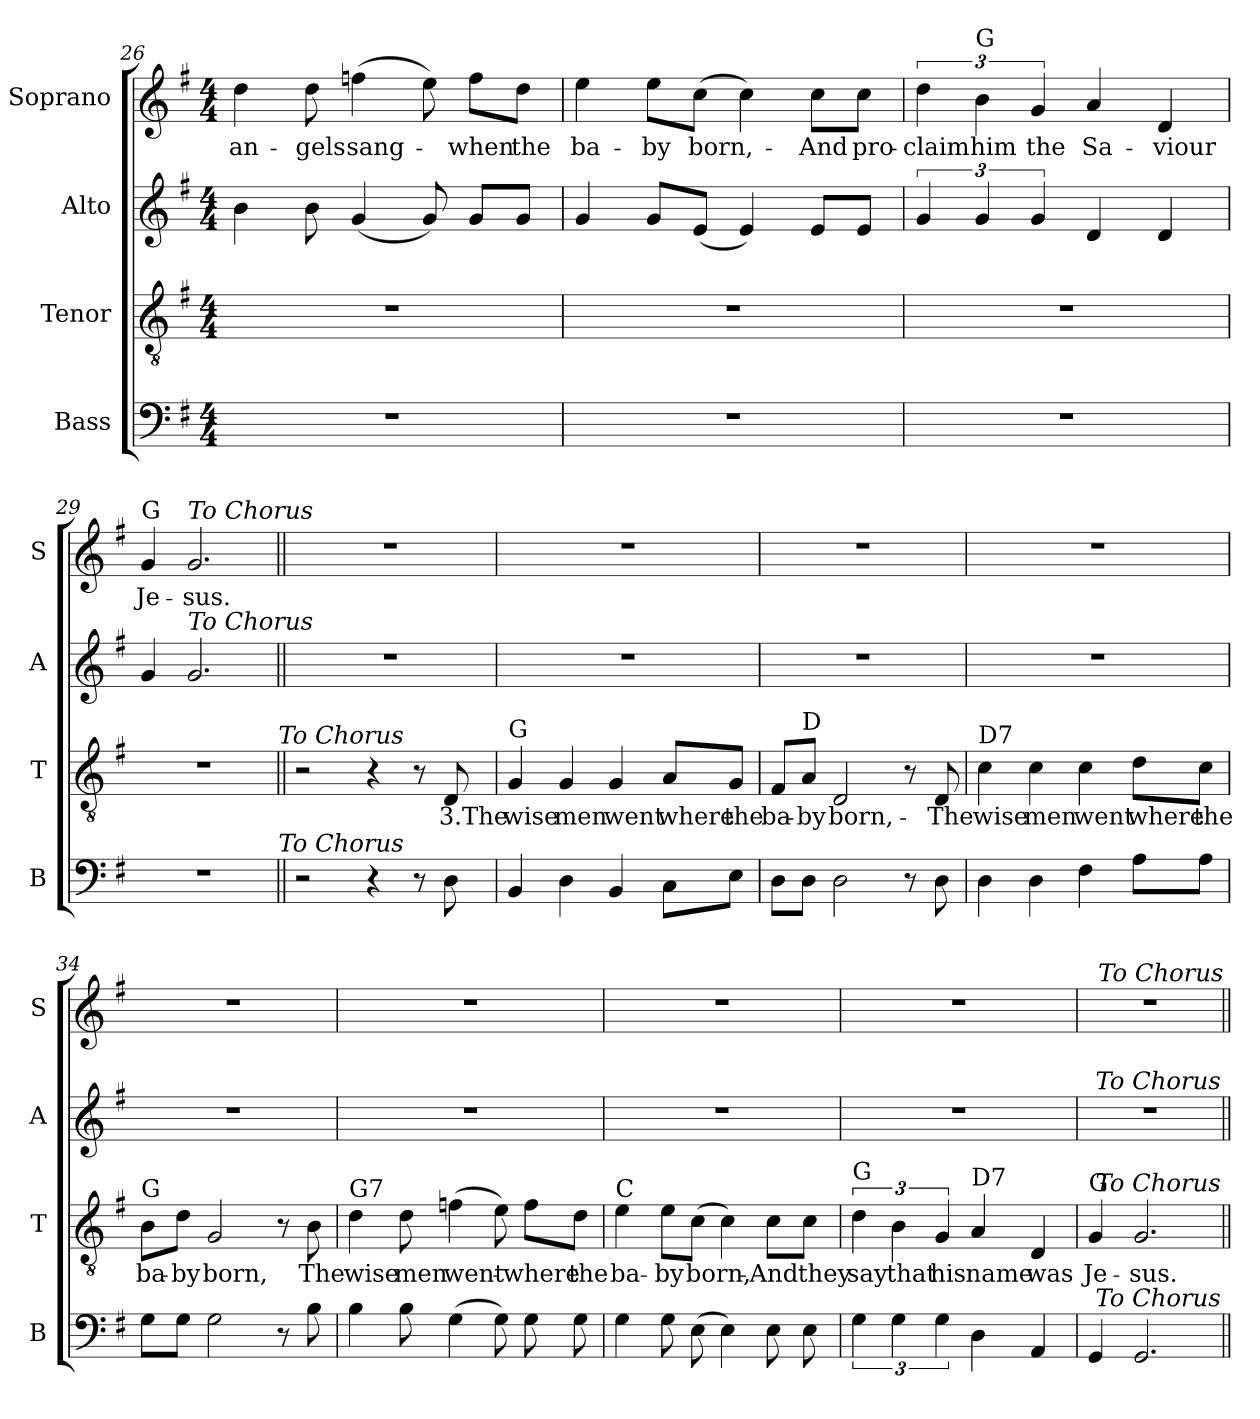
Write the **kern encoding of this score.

**kern	**kern	**text	**kern	**kern	**text
*part4	*part3	*part3	*part2	*part1	*part1
*staff4	*staff3	*staff3	*staff2	*staff1	*staff1
*I"Bass	*I"Tenor	*	*I"Alto	*I"Soprano	*
*I'B	*I'T	*	*I'A	*I'S	*
*clefF4	*clefGv2	*	*clefG2	*clefG2	*
*k[f#]	*k[f#]	*	*k[f#]	*k[f#]	*
*G:	*G:	*	*G:	*G:	*
*M4/4	*M4/4	*	*M4/4	*M4/4	*
=26	=26	=26	=26	=26	=26
1r	1r	.	4b\	4dd\	an-
.	.	.	8b\	8dd\	-gels
.	.	.	(4g/	(4ffn\	sang-
.	.	.	8g/)	8ee\)	.
.	.	.	8g/L	8ff\L	-when
.	.	.	8g/J	8dd\J	the
=27	=27	=27	=27	=27	=27
1r	1r	.	4g/	4ee\	ba-
.	.	.	8g/L	8ee\L	-by
.	.	.	(8e/J	(8cc\J	born,-
.	.	.	4e/)	4cc\)	.
.	.	.	8e/L	8cc\L	-And
.	.	.	8e/J	8cc\J	pro-
!!LO:LB:g=z
=28	=28	=28	=28	=28	=28
1r	1r	.	6g/	6dd\	-claim
!	!	!	!	!LO:TX:a:t=G	!
.	.	.	6g/	6b\	him
.	.	.	6g/	6g/	the
.	.	.	4d/	4a/	Sa-
.	.	.	4d/	4d/	-viour
=29	=29	=29	=29	=29	=29
!	!	!	!	!LO:TX:a:t=G	!
1r	1r	.	4g/	4g/	Je-
!	!	!	!	!LO:TX:a:i:t=To Chorus	!
!	!	!	!LO:TX:a:i:t=To Chorus	!	!
.	.	.	2.g/	2.g/	-sus.
!	!LO:TX:a:i:t=To Chorus	!	!	!	!
!LO:TX:a:i:t=To Chorus	!	!	!	!	!
=30||	=30||	=30||	=30||	=30||	=30||
2r	2r	.	1r	1r	.
4r	4r	.	.	.	.
8r	8r	.	.	.	.
8D\	8D/	3.The	.	.	.
=31	=31	=31	=31	=31	=31
!	!LO:TX:a:t=G	!	!	!	!
4BB/	4G/	wise	1r	1r	.
4D\	4G/	men	.	.	.
4BB/	4G/	went	.	.	.
8C\L	8A/L	where	.	.	.
8E\J	8G/J	the	.	.	.
!!LO:PB:g=z
=32	=32	=32	=32	=32	=32
8D\L	8F#/L	ba-	1r	1r	.
!	!LO:TX:a:t=D	!	!	!	!
8D\J	8A/J	-by	.	.	.
2D\	2D/	born,-	.	.	.
8r	8r	.	.	.	.
8D\	8D/	-The	.	.	.
=33	=33	=33	=33	=33	=33
!	!LO:TX:a:t=D7	!	!	!	!
4D\	4c\	wise	1r	1r	.
4D\	4c\	men	.	.	.
4F#\	4c\	went	.	.	.
8A\L	8d\L	where	.	.	.
8A\J	8c\J	the	.	.	.
=34	=34	=34	=34	=34	=34
!	!LO:TX:a:t=G	!	!	!	!
8G\L	8B\L	ba-	1r	1r	.
8G\J	8d\J	-by	.	.	.
2G\	2G/	born,	.	.	.
8r	8r	.	.	.	.
8B\	8B\	The	.	.	.
=35	=35	=35	=35	=35	=35
!	!LO:TX:a:t=G7	!	!	!	!
4B\	4d\	wise	1r	1r	.
8B\	8d\	men	.	.	.
(4G\	(4fn\	went-	.	.	.
8G\)	8e\)	.	.	.	.
8G\	8f\L	-where	.	.	.
8G\	8d\J	the	.	.	.
!!LO:LB:g=z
=36	=36	=36	=36	=36	=36
!	!LO:TX:a:t=C	!	!	!	!
4G\	4e\	ba-	1r	1r	.
8G\	8e\L	-by	.	.	.
(8E\	(8c\J	born,-	.	.	.
4E\)	4c\)	.	.	.	.
8E\	8c\L	-And	.	.	.
8E\	8c\J	they	.	.	.
=37	=37	=37	=37	=37	=37
!	!LO:TX:a:t=G	!	!	!	!
6G\	6d\	say	1r	1r	.
6G\	6B\	that	.	.	.
6G\	6G/	his	.	.	.
!	!LO:TX:a:t=D7	!	!	!	!
4D\	4A/	name	.	.	.
4AA/	4D/	was	.	.	.
=38	=38	=38	=38	=38	=38
!	!LO:TX:a:t=G	!	!	!	!
4GG/	4G/	Je-	1r	1r	.
2.GG/	2.G/	-sus.	.	.	.
!	!	!	!	!LO:TX:a:i:t=To Chorus	!
!	!	!	!LO:TX:a:i:t=To Chorus	!	!
!	!LO:TX:a:i:t=To Chorus	!	!	!	!
!LO:TX:a:i:t=To Chorus	!	!	!	!	!
=||	=||	=||	=||	=||	=||
*-	*-	*-	*-	*-	*-
